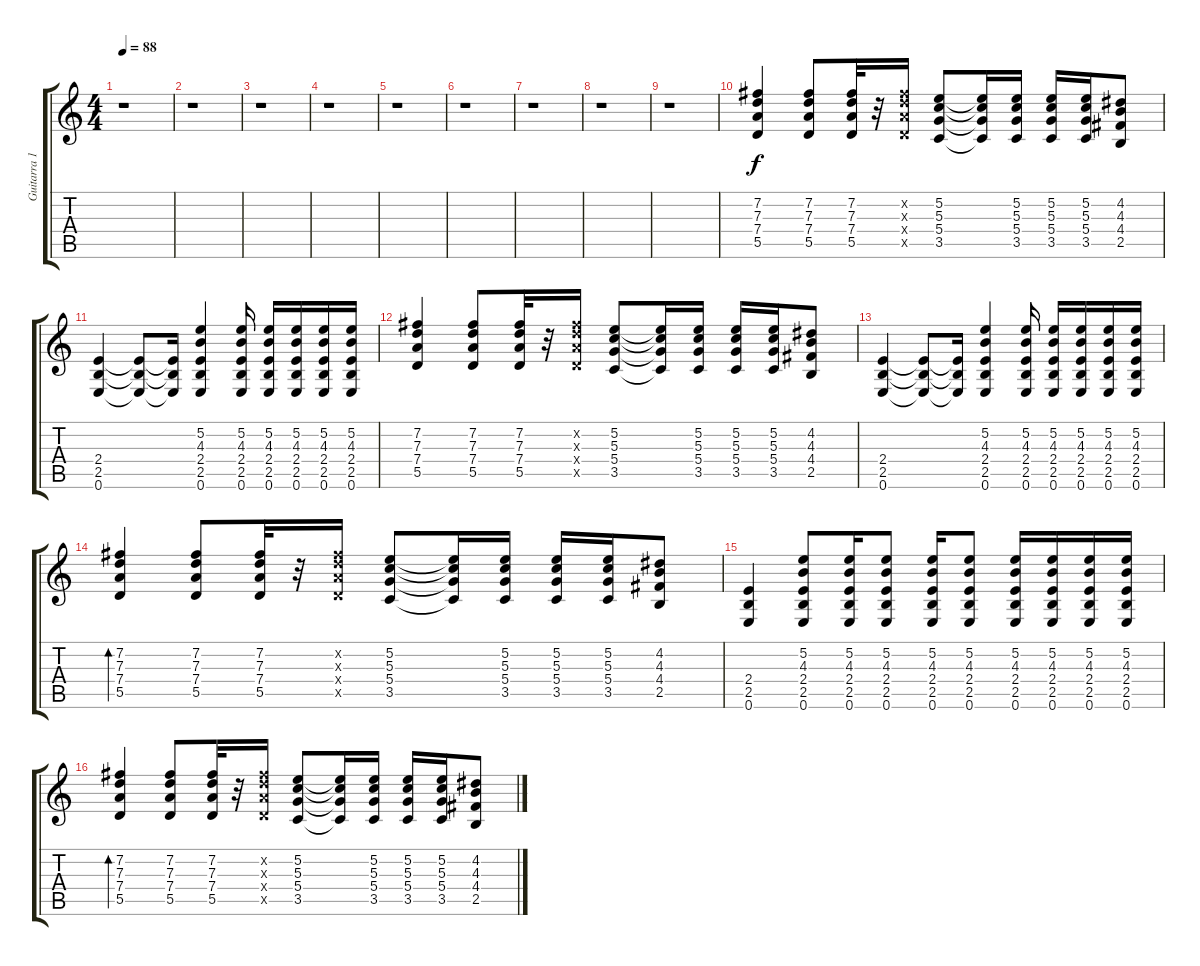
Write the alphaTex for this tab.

\track ("Guitarra 1" "Guitarra 1") {instrument electricguitarclean}
\staff {score tabs}
\tuning (E4 B3 G3 D3 A2 E2) {hide}
\ts (4 4)
\tempo 88
\clef g2
\ks c
r.1{dy f} |
r.1 |
r.1 |
r.1 |
r.1 |
r.1 |
r.1 |
r.1 |
r.1 |
(7.2 7.3 7.4 5.5).4 (7.2 7.3 7.4 5.5).8 (7.2 7.3 7.4 5.5).32 r.32 (7.2{x} 7.3{x} 7.4{x} 5.5{x}).16 (5.2 5.3 5.4 3.5).8 (5.2{t} 5.3{t} 5.4{t} 3.5{t}).16 (5.2 5.3 5.4 3.5).16 (5.2 5.3 5.4 3.5).16 (5.2 5.3 5.4 3.5).16 (4.2 4.3 4.4 2.5).8 |
(2.4 2.5 0.6).4 (2.4{t} 2.5{t} 0.6{t}).8 (2.4{t} 2.5{t} 0.6{t}).16 (5.2 4.3 2.4 2.5 0.6).4 (5.2 4.3 2.4 2.5 0.6).16 (5.2 4.3 2.4 2.5 0.6).16 (5.2 4.3 2.4 2.5 0.6).16 (5.2 4.3 2.4 2.5 0.6).16 (5.2 4.3 2.4 2.5 0.6).16 |
(7.2 7.3 7.4 5.5).4 (7.2 7.3 7.4 5.5).8 (7.2 7.3 7.4 5.5).32 r.32 (7.2{x} 7.3{x} 7.4{x} 5.5{x}).16 (5.2 5.3 5.4 3.5).8 (5.2{t} 5.3{t} 5.4{t} 3.5{t}).16 (5.2 5.3 5.4 3.5).16 (5.2 5.3 5.4 3.5).16 (5.2 5.3 5.4 3.5).16 (4.2 4.3 4.4 2.5).8 |
(2.4 2.5 0.6).4 (2.4{t} 2.5{t} 0.6{t}).8 (2.4{t} 2.5{t} 0.6{t}).16 (5.2 4.3 2.4 2.5 0.6).4 (5.2 4.3 2.4 2.5 0.6).16 (5.2 4.3 2.4 2.5 0.6).16 (5.2 4.3 2.4 2.5 0.6).16 (5.2 4.3 2.4 2.5 0.6).16 (5.2 4.3 2.4 2.5 0.6).16 |
(7.2 7.3 7.4 5.5).4{bd 120} (7.2 7.3 7.4 5.5).8 (7.2 7.3 7.4 5.5).32 r.32 (7.2{x} 7.3{x} 7.4{x} 5.5{x}).16 (5.2 5.3 5.4 3.5).8 (5.2{t} 5.3{t} 5.4{t} 3.5{t}).16 (5.2 5.3 5.4 3.5).16 (5.2 5.3 5.4 3.5).16 (5.2 5.3 5.4 3.5).16 (4.2 4.3 4.4 2.5).8 |
(2.4 2.5 0.6).4 (5.2 4.3 2.4 2.5 0.6).8 (5.2 4.3 2.4 2.5 0.6).16 (5.2 4.3 2.4 2.5 0.6).8 (5.2 4.3 2.4 2.5 0.6).16 (5.2 4.3 2.4 2.5 0.6).8 (5.2 4.3 2.4 2.5 0.6).16 (5.2 4.3 2.4 2.5 0.6).16 (5.2 4.3 2.4 2.5 0.6).16 (5.2 4.3 2.4 2.5 0.6).16 |
(7.2 7.3 7.4 5.5).4{bd 120} (7.2 7.3 7.4 5.5).8 (7.2 7.3 7.4 5.5).32 r.32 (7.2{x} 7.3{x} 7.4{x} 5.5{x}).16 (5.2 5.3 5.4 3.5).8 (5.2{t} 5.3{t} 5.4{t} 3.5{t}).16 (5.2 5.3 5.4 3.5).16 (5.2 5.3 5.4 3.5).16 (5.2 5.3 5.4 3.5).16 (4.2 4.3 4.4 2.5).8
